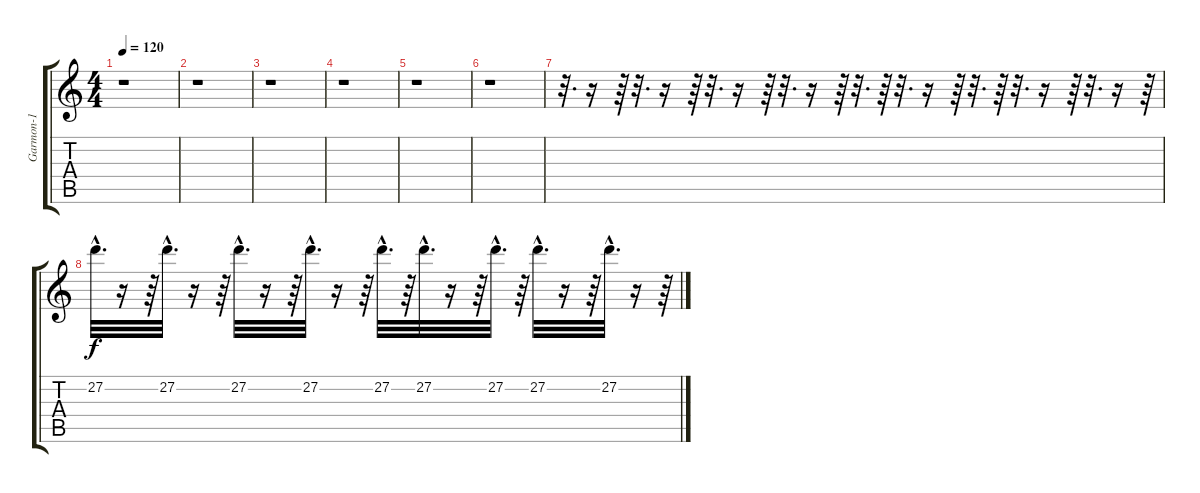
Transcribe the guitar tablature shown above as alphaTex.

\track ("Garmon-1" "Garmon-1") {instrument percussiveorgan}
\staff {score tabs}
\tuning (E4 B3 G3 D3 A2 E2) {hide}
\ts (4 4)
\tempo 120
\clef g2
\ks c
r.1{dy f instrument percussiveorgan} |
r.1 |
r.1 |
r.1 |
r.1 |
r.1 |
r.32{d} r.16 r.64 r.32{d} r.16 r.64 r.32{d} r.16 r.64 r.32{d} r.16 r.64 r.32{d} r.64 r.32{d} r.16 r.64 r.32{d} r.64 r.32{d} r.16 r.64 r.32{d} r.16 r.64 |
27.2{hac}.32{d} r.16 r.64 27.2{hac}.32{d} r.16 r.64 27.2{hac}.32{d} r.16 r.64 27.2{hac}.32{d} r.16 r.64 27.2{hac}.32{d} r.64 27.2{hac}.32{d} r.16 r.64 27.2{hac}.32{d} r.64 27.2{hac}.32{d} r.16 r.64 27.2{hac}.32{d} r.16 r.64
